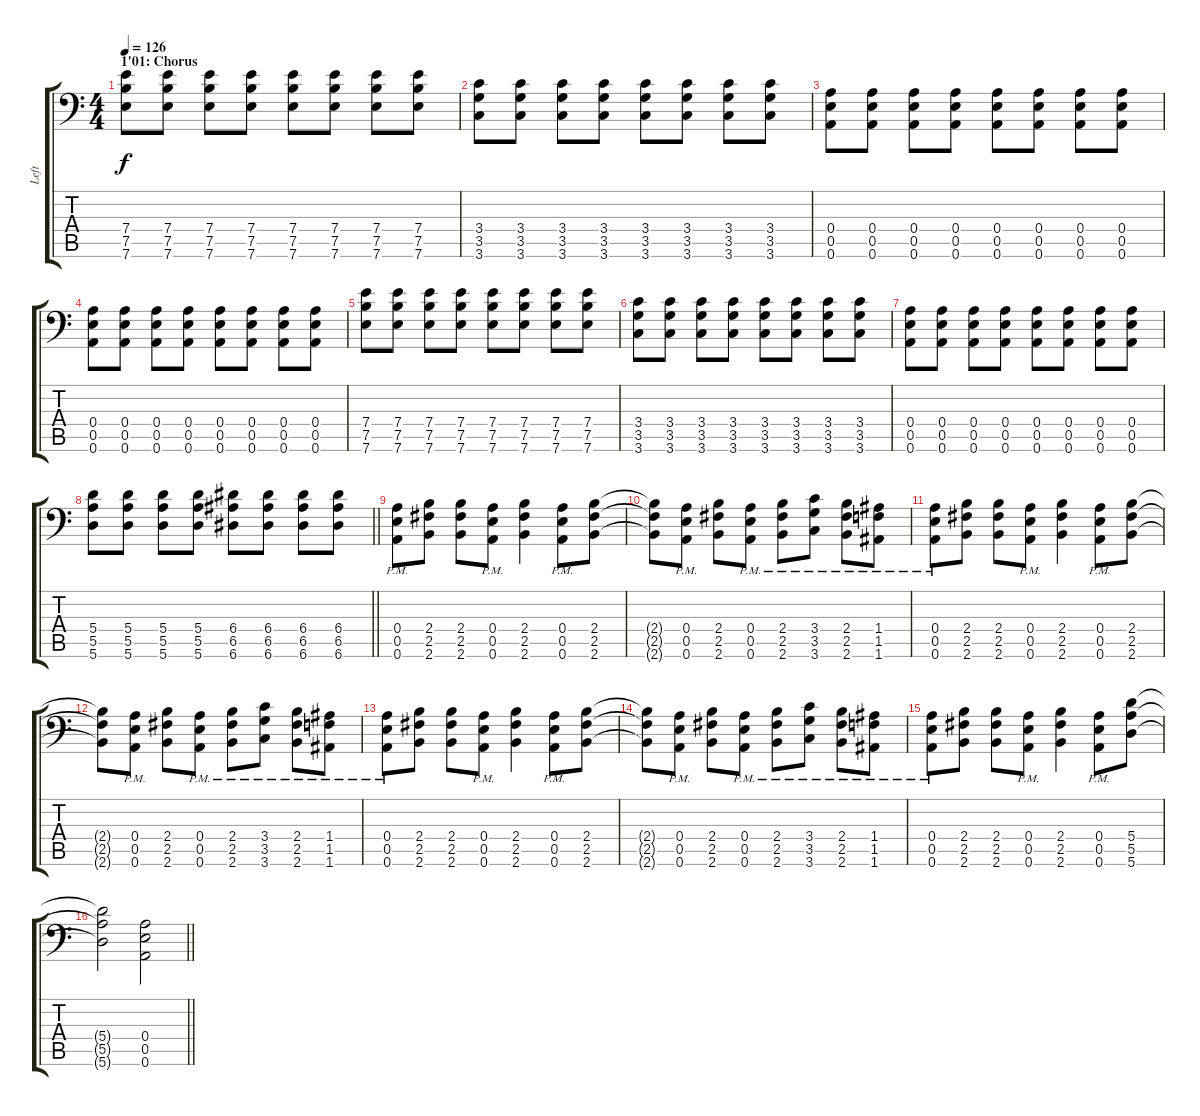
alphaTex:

\track ("Left" "Left") {instrument distortionguitar}
\staff {score tabs}
\tuning (B3 Gb3 D3 A2 E2 A1) {hide}
\ts (4 4)
\section ("" "1'01: Chorus")
\tempo 126
\clef f4
\ks c
(7.4 7.5 7.6).8{dy f} (7.4 7.5 7.6).8 (7.4 7.5 7.6).8 (7.4 7.5 7.6).8 (7.4 7.5 7.6).8 (7.4 7.5 7.6).8 (7.4 7.5 7.6).8 (7.4 7.5 7.6).8 |
(3.4 3.5 3.6).8 (3.4 3.5 3.6).8 (3.4 3.5 3.6).8 (3.4 3.5 3.6).8 (3.4 3.5 3.6).8 (3.4 3.5 3.6).8 (3.4 3.5 3.6).8 (3.4 3.5 3.6).8 |
(0.4 0.5 0.6).8 (0.4 0.5 0.6).8 (0.4 0.5 0.6).8 (0.4 0.5 0.6).8 (0.4 0.5 0.6).8 (0.4 0.5 0.6).8 (0.4 0.5 0.6).8 (0.4 0.5 0.6).8 |
(0.4 0.5 0.6).8 (0.4 0.5 0.6).8 (0.4 0.5 0.6).8 (0.4 0.5 0.6).8 (0.4 0.5 0.6).8 (0.4 0.5 0.6).8 (0.4 0.5 0.6).8 (0.4 0.5 0.6).8 |
(7.4 7.5 7.6).8 (7.4 7.5 7.6).8 (7.4 7.5 7.6).8 (7.4 7.5 7.6).8 (7.4 7.5 7.6).8 (7.4 7.5 7.6).8 (7.4 7.5 7.6).8 (7.4 7.5 7.6).8 |
(3.4 3.5 3.6).8 (3.4 3.5 3.6).8 (3.4 3.5 3.6).8 (3.4 3.5 3.6).8 (3.4 3.5 3.6).8 (3.4 3.5 3.6).8 (3.4 3.5 3.6).8 (3.4 3.5 3.6).8 |
(0.4 0.5 0.6).8 (0.4 0.5 0.6).8 (0.4 0.5 0.6).8 (0.4 0.5 0.6).8 (0.4 0.5 0.6).8 (0.4 0.5 0.6).8 (0.4 0.5 0.6).8 (0.4 0.5 0.6).8 |
\barLineRight lightlight
(5.4 5.5 5.6).8 (5.4 5.5 5.6).8 (5.4 5.5 5.6).8 (5.4 5.5 5.6).8 (6.4 6.5 6.6).8 (6.4 6.5 6.6).8 (6.4 6.5 6.6).8 (6.4 6.5 6.6).8 |
(0.4{pm} 0.5{pm} 0.6).8 (2.4 2.5 2.6).8 (2.4 2.5 2.6).8 (0.4{pm} 0.5{pm} 0.6{pm}).8 (2.4 2.5 2.6).4 (0.4{pm} 0.5{pm} 0.6).8 (2.4 2.5 2.6).8 |
(2.4{t} 2.5{t} 2.6{t}).8 (0.4{pm} 0.5{pm} 0.6).8 (2.4 2.5 2.6).8 (0.4{pm} 0.5{pm} 0.6).8 (2.4{pm} 2.5{pm} 2.6{pm}).8 (3.4{pm} 3.5{pm} 3.6{pm}).8 (2.4{pm} 2.5{pm} 2.6{pm}).8 (1.4{pm} 1.5{pm} 1.6{pm}).8 |
(0.4{pm} 0.5{pm} 0.6).8 (2.4 2.5 2.6).8 (2.4 2.5 2.6).8 (0.4{pm} 0.5{pm} 0.6{pm}).8 (2.4 2.5 2.6).4 (0.4{pm} 0.5{pm} 0.6).8 (2.4 2.5 2.6).8 |
(2.4{t} 2.5{t} 2.6{t}).8 (0.4{pm} 0.5{pm} 0.6).8 (2.4 2.5 2.6).8 (0.4{pm} 0.5{pm} 0.6).8 (2.4{pm} 2.5{pm} 2.6{pm}).8 (3.4{pm} 3.5{pm} 3.6{pm}).8 (2.4{pm} 2.5{pm} 2.6{pm}).8 (1.4{pm} 1.5{pm} 1.6{pm}).8 |
(0.4{pm} 0.5{pm} 0.6).8 (2.4 2.5 2.6).8 (2.4 2.5 2.6).8 (0.4{pm} 0.5{pm} 0.6{pm}).8 (2.4 2.5 2.6).4 (0.4{pm} 0.5{pm} 0.6).8 (2.4 2.5 2.6).8 |
(2.4{t} 2.5{t} 2.6{t}).8 (0.4{pm} 0.5{pm} 0.6).8 (2.4 2.5 2.6).8 (0.4{pm} 0.5{pm} 0.6).8 (2.4{pm} 2.5{pm} 2.6{pm}).8 (3.4{pm} 3.5{pm} 3.6{pm}).8 (2.4{pm} 2.5{pm} 2.6{pm}).8 (1.4{pm} 1.5{pm} 1.6{pm}).8 |
(0.4{pm} 0.5{pm} 0.6).8 (2.4 2.5 2.6).8 (2.4 2.5 2.6).8 (0.4{pm} 0.5{pm} 0.6{pm}).8 (2.4 2.5 2.6).4 (0.4{pm} 0.5{pm} 0.6).8 (5.4 5.5 5.6).8 |
\barLineRight lightlight
(5.4{t} 5.5{t} 5.6{t}).2 (0.4 0.5 0.6).2
